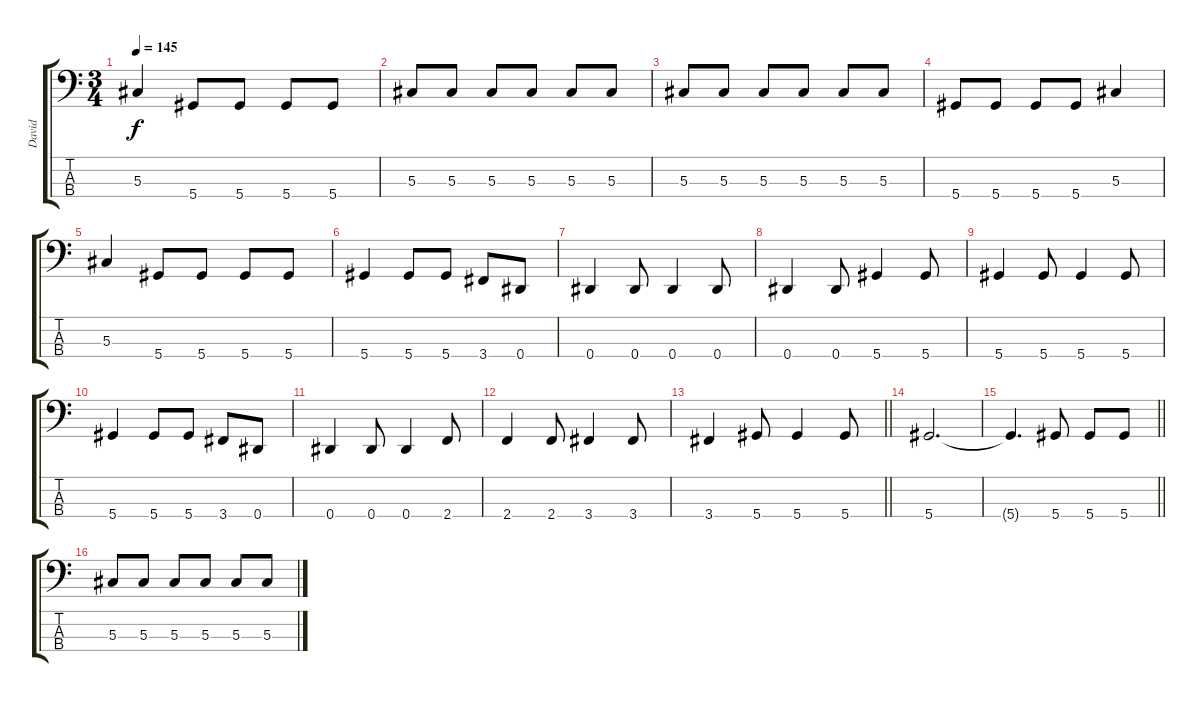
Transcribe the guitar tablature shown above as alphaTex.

\track ("David" "David") {instrument electricbasspick}
\staff {score tabs}
\tuning (Gb2 Db2 Ab1 Eb1) {hide}
\ts (3 4)
\tempo 145
\clef f4
\ks c
5.3.4{dy f} 5.4.8 5.4.8 5.4.8 5.4.8 |
5.3.8 5.3.8 5.3.8 5.3.8 5.3.8 5.3.8 |
5.3.8 5.3.8 5.3.8 5.3.8 5.3.8 5.3.8 |
5.4.8 5.4.8 5.4.8 5.4.8 5.3.4 |
5.3.4 5.4.8 5.4.8 5.4.8 5.4.8 |
5.4.4 5.4.8 5.4.8 3.4.8 0.4.8 |
0.4.4 0.4.8 0.4.4 0.4.8 |
0.4.4 0.4.8 5.4.4 5.4.8 |
5.4.4 5.4.8 5.4.4 5.4.8 |
5.4.4 5.4.8 5.4.8 3.4.8 0.4.8 |
0.4.4 0.4.8 0.4.4 2.4.8 |
2.4.4 2.4.8 3.4.4 3.4.8 |
\barLineRight lightlight
3.4.4 5.4.8 5.4.4 5.4.8 |
5.4.2{d} |
\barLineRight lightlight
5.4{t}.4{d} 5.4.8 5.4.8 5.4.8 |
5.3.8 5.3.8 5.3.8 5.3.8 5.3.8 5.3.8
